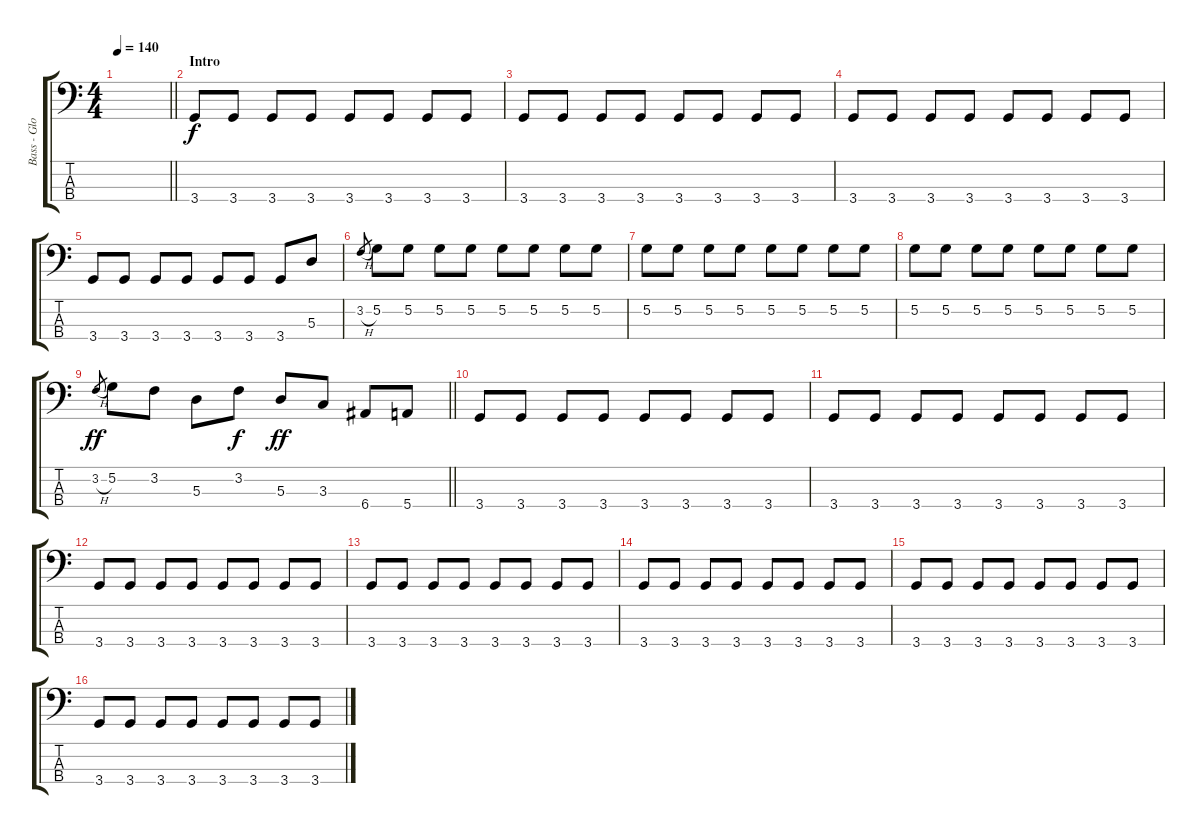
\track ("Bass - Glover" "Bass - Glo") {instrument electricbassfinger}
\staff {score tabs}
\tuning (G2 D2 A1 E1) {hide}
\ts (4 4)
\tempo 140
\clef f4
\barLineRight lightlight
\ks c
|
\section ("" "Intro")
3.4.8 3.4.8 3.4.8 3.4.8 3.4.8 3.4.8 3.4.8 3.4.8 |
3.4.8 3.4.8 3.4.8 3.4.8 3.4.8 3.4.8 3.4.8 3.4.8 |
3.4.8 3.4.8 3.4.8 3.4.8 3.4.8 3.4.8 3.4.8 3.4.8 |
3.4.8 3.4.8 3.4.8 3.4.8 3.4.8 3.4.8 3.4.8 5.3.8{dy f} |
3.2{h}.8{gr} 5.2.8 5.2.8 5.2.8 5.2.8 5.2.8 5.2.8 5.2.8 5.2.8 |
5.2.8 5.2.8 5.2.8 5.2.8 5.2.8 5.2.8 5.2.8 5.2.8 |
5.2.8 5.2.8 5.2.8 5.2.8 5.2.8 5.2.8 5.2.8 5.2.8 |
\barLineRight lightlight
3.2{h}.8{gr dy ff} 5.2.8 3.2.8 5.3.8 3.2.8{dy f} 5.3.8{dy ff} 3.3.8 6.4.8 5.4.8 |
3.4.8 3.4.8 3.4.8 3.4.8 3.4.8 3.4.8 3.4.8 3.4.8 |
3.4.8 3.4.8 3.4.8 3.4.8 3.4.8 3.4.8 3.4.8 3.4.8 |
3.4.8 3.4.8 3.4.8 3.4.8 3.4.8 3.4.8 3.4.8 3.4.8 |
3.4.8 3.4.8 3.4.8 3.4.8 3.4.8 3.4.8 3.4.8 3.4.8 |
3.4.8 3.4.8 3.4.8 3.4.8 3.4.8 3.4.8 3.4.8 3.4.8 |
3.4.8 3.4.8 3.4.8 3.4.8 3.4.8 3.4.8 3.4.8 3.4.8 |
3.4.8 3.4.8 3.4.8 3.4.8 3.4.8 3.4.8 3.4.8 3.4.8
